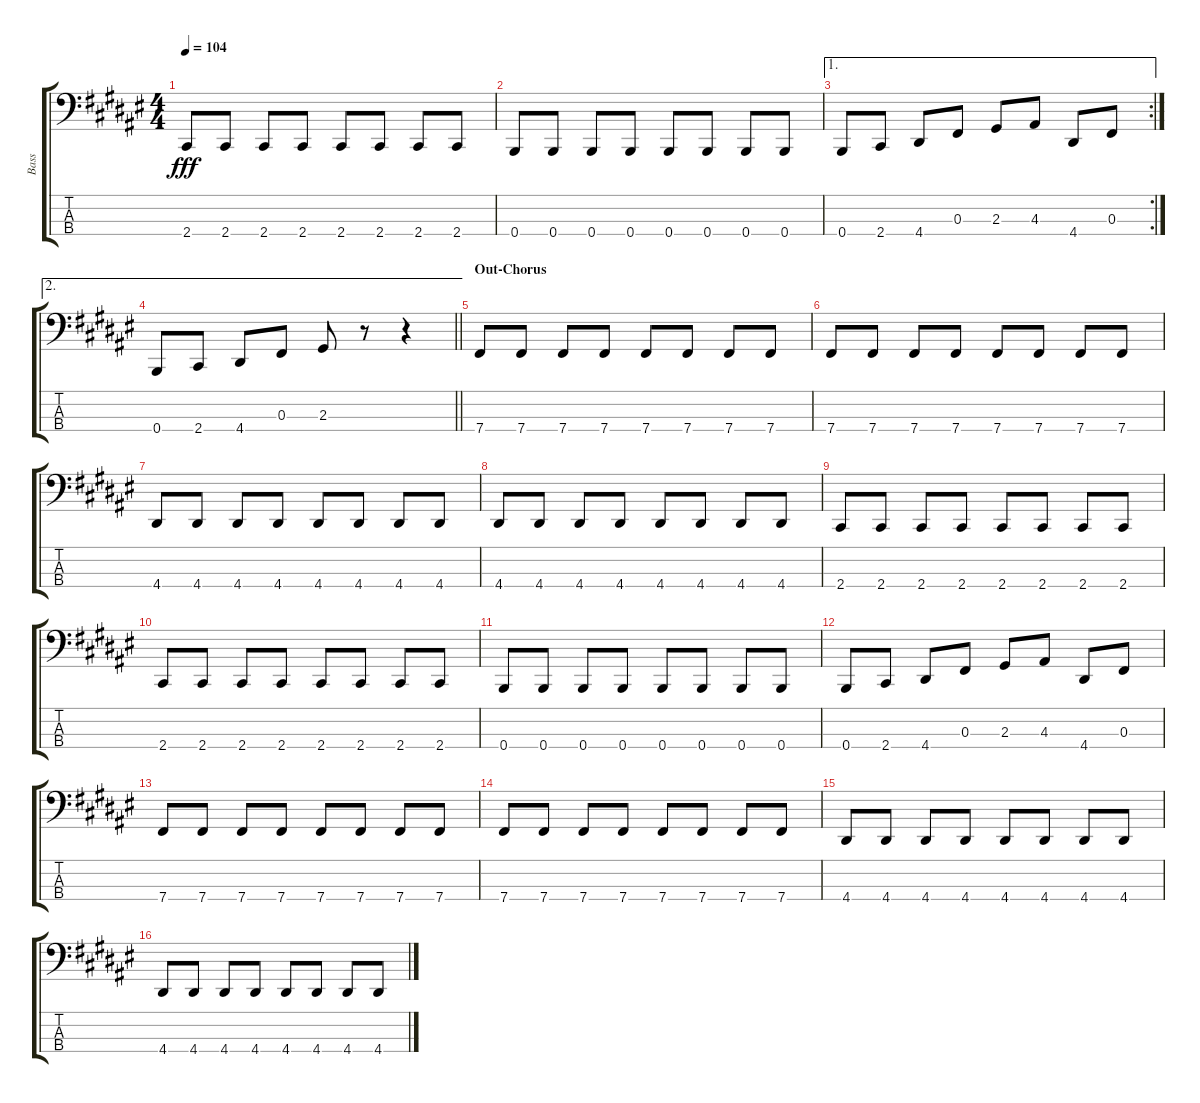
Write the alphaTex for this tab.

\track ("Bass" "Bass") {instrument electricbasspick}
\staff {score tabs}
\tuning (E2 B1 Gb1 B0) {hide}
\ts (4 4)
\tempo 104
\clef f4
\ks f#
2.4.8{dy fff} 2.4.8 2.4.8 2.4.8 2.4.8 2.4.8 2.4.8 2.4.8 |
0.4.8 0.4.8 0.4.8 0.4.8 0.4.8 0.4.8 0.4.8 0.4.8 |
\ae 1
\rc 2
0.4.8 2.4.8 4.4.8 0.3.8 2.3.8 4.3.8 4.4.8 0.3.8 |
\ae 2
\barLineRight lightlight
0.4.8 2.4.8 4.4.8 0.3.8 2.3.8 r.8 r.4 |
\section ("" "Out-Chorus")
7.4.8 7.4.8 7.4.8 7.4.8 7.4.8 7.4.8 7.4.8 7.4.8 |
7.4.8 7.4.8 7.4.8 7.4.8 7.4.8 7.4.8 7.4.8 7.4.8 |
4.4.8 4.4.8 4.4.8 4.4.8 4.4.8 4.4.8 4.4.8 4.4.8 |
4.4.8 4.4.8 4.4.8 4.4.8 4.4.8 4.4.8 4.4.8 4.4.8 |
2.4.8 2.4.8 2.4.8 2.4.8 2.4.8 2.4.8 2.4.8 2.4.8 |
2.4.8 2.4.8 2.4.8 2.4.8 2.4.8 2.4.8 2.4.8 2.4.8 |
0.4.8 0.4.8 0.4.8 0.4.8 0.4.8 0.4.8 0.4.8 0.4.8 |
0.4.8 2.4.8 4.4.8 0.3.8 2.3.8 4.3.8 4.4.8 0.3.8 |
7.4.8 7.4.8 7.4.8 7.4.8 7.4.8 7.4.8 7.4.8 7.4.8 |
7.4.8 7.4.8 7.4.8 7.4.8 7.4.8 7.4.8 7.4.8 7.4.8 |
4.4.8 4.4.8 4.4.8 4.4.8 4.4.8 4.4.8 4.4.8 4.4.8 |
4.4.8 4.4.8 4.4.8 4.4.8 4.4.8 4.4.8 4.4.8 4.4.8
